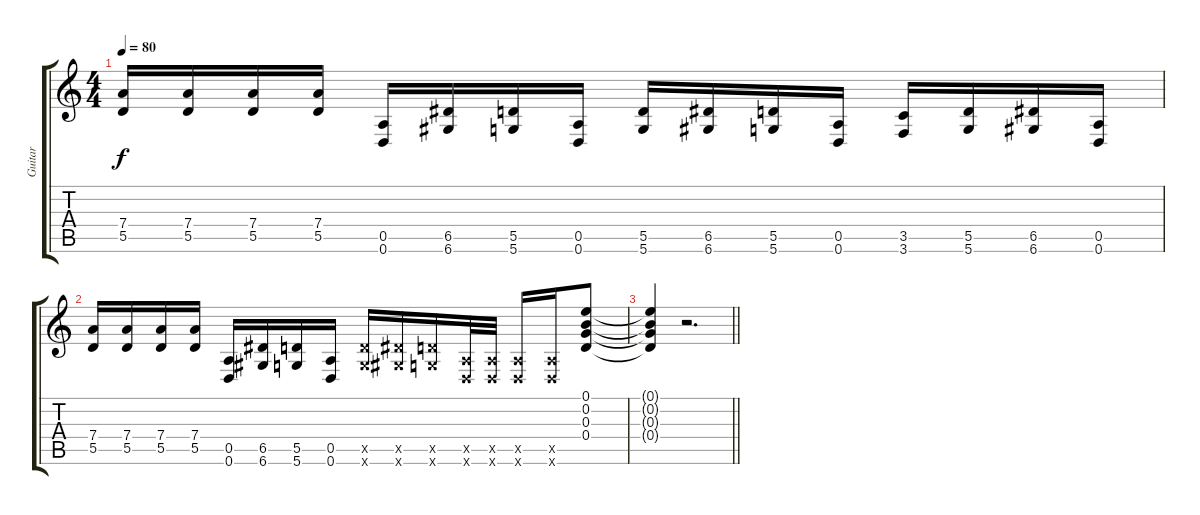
\track ("Guitar" "Guitar") {instrument distortionguitar}
\staff {score tabs}
\tuning (E4 B3 G3 D3 A2 D2) {hide}
\ts (4 4)
\tempo 80
\clef g2
\ks c
(7.4 5.5).16{dy f} (7.4 5.5).16 (7.4 5.5).16 (7.4 5.5).16 (0.5 0.6).16 (6.5 6.6).16 (5.5 5.6).16 (0.5 0.6).16 (5.5 5.6).16 (6.5 6.6).16 (5.5 5.6).16 (0.5 0.6).16 (3.5 3.6).16 (5.5 5.6).16 (6.5 6.6).16 (0.5 0.6).16 |
(7.4 5.5).16 (7.4 5.5).16 (7.4 5.5).16 (7.4 5.5).16 (0.5 0.6).16 (6.5 6.6).16 (5.5 5.6).16 (0.5 0.6).16 (5.5{x} 5.6{x}).16 (6.5{x} 6.6{x}).16 (5.5{x} 5.6{x}).16 (0.5{x} 0.6{x}).32 (0.5{x} 0.6{x}).32 (0.5{x} 0.6{x}).16 (0.5{x} 0.6{x}).16 (0.1 0.2 0.3 0.4).8 |
\barLineRight lightlight
(0.1{t} 0.2{t} 0.3{t} 0.4{t}).4 r.2{d}
